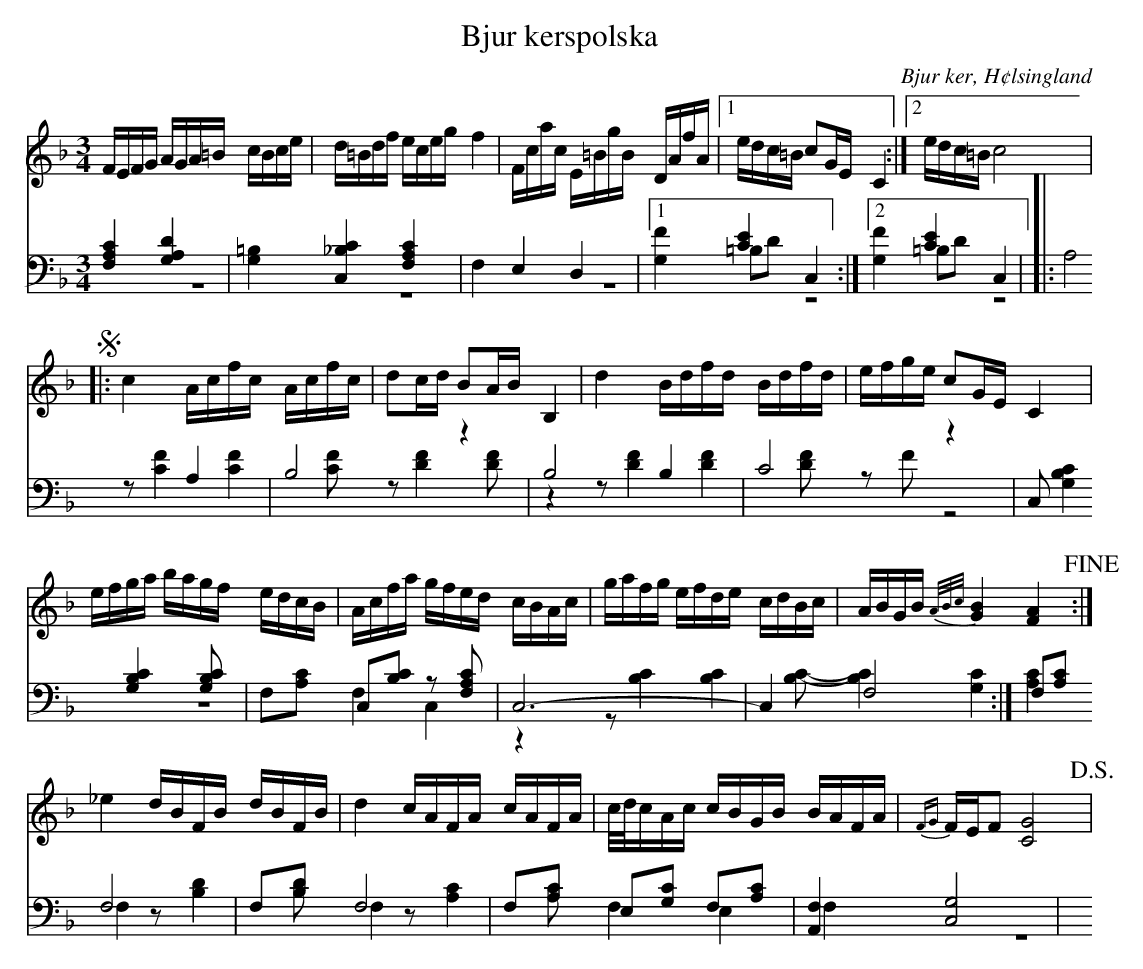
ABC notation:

X:1
T: Bjur kerspolska
O: Bjur ker, H¢lsingland
M: 3/4
L: 1/16
K: F
V:1
V:2
V:3 merge
V:1
FEFG AGA=B cBce|d=Bdf eceg f4|Fcac E=BgB DAfA|1 edc=B c2GE C4:|2 edc=B c8 |
!segno! |:c4 Acfc Acfc|d2cd B2AB B,4|d4 Bdfd Bdfd|efge c2GE C4|
efga bagf edcB|Acfa gfed cBAc|gafg efde cdBc|ABGB {A/B/c/}[G4B4] [F4A4] !fine!:|
_e4 dBFB dBFB|d4 cAFA cAFA|c/d/cAc cBGB BAFA|{FG}FEF2 [C8G8] !D.S.!|
V:2 clef=bass
[F,4A,4C4] [G,4A,4D4]|[G,4=B,4] [C,4_B,4C4] [F,4A,4C4]|F,4 E,4 D,4|1 [G,4F4] [C4E4] C,4:|2 [G,4F4] [C4E4] C,4 |
|:A,8 A,4|B,8 z4|B,8  B,4|C8 z4|
C,2 [G,4B,4C4] [G,4B,4C4] [G,2B,2C2]|F,2[A,2C2] C,2[B,2C2] z2 [F,2A,2C2]|C,12-|C,4 F,8:|
F,2[A,2C2] F,8|F,2[B,2D2] F,8|F,2[A,2C2] E,2[G,2C2] F,2[A,2C2]|[A,,4F,4] [C,8G,8] |
V:3 clef=bass
z12|z12|z12|1 =B,2D2 z8:|2 =B,2D2 z8|
|:z2 [C4F4] [C4F4] [C2F2]|z2 [D4F4] [D2F2] z4|z2 [D4F4] [D4F4] [D2F2]|z2 F2 z8|
z12|F,4 C,4 z4|z2 [B,4C4] [B,4C4] [B,2C2]-|[B,4C4] [G,4C4] [A,4C4]:|
F,4 z2 [B,4D4] [B,2D2]|F,4 z2 [A,4C4] [A,2C2]|F,4 E,4 F,4|z12|
